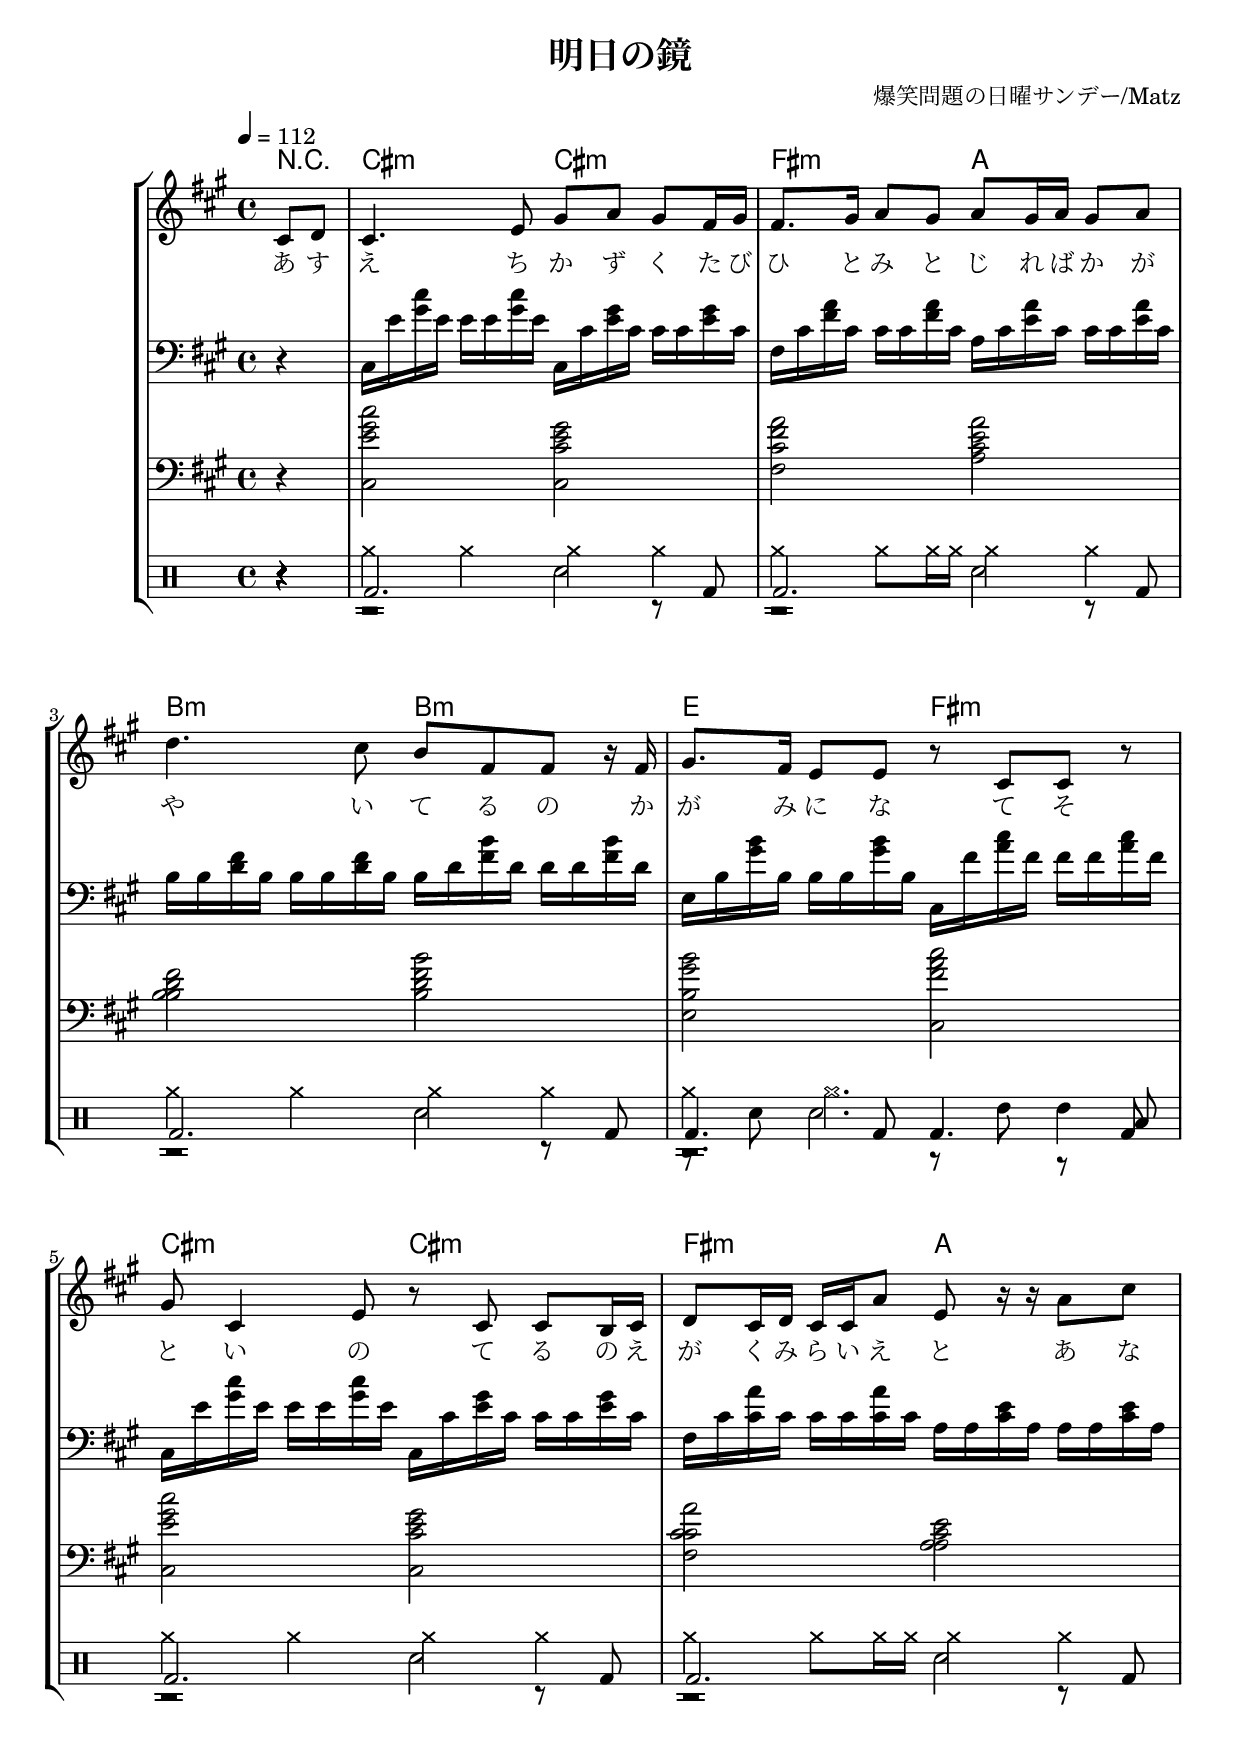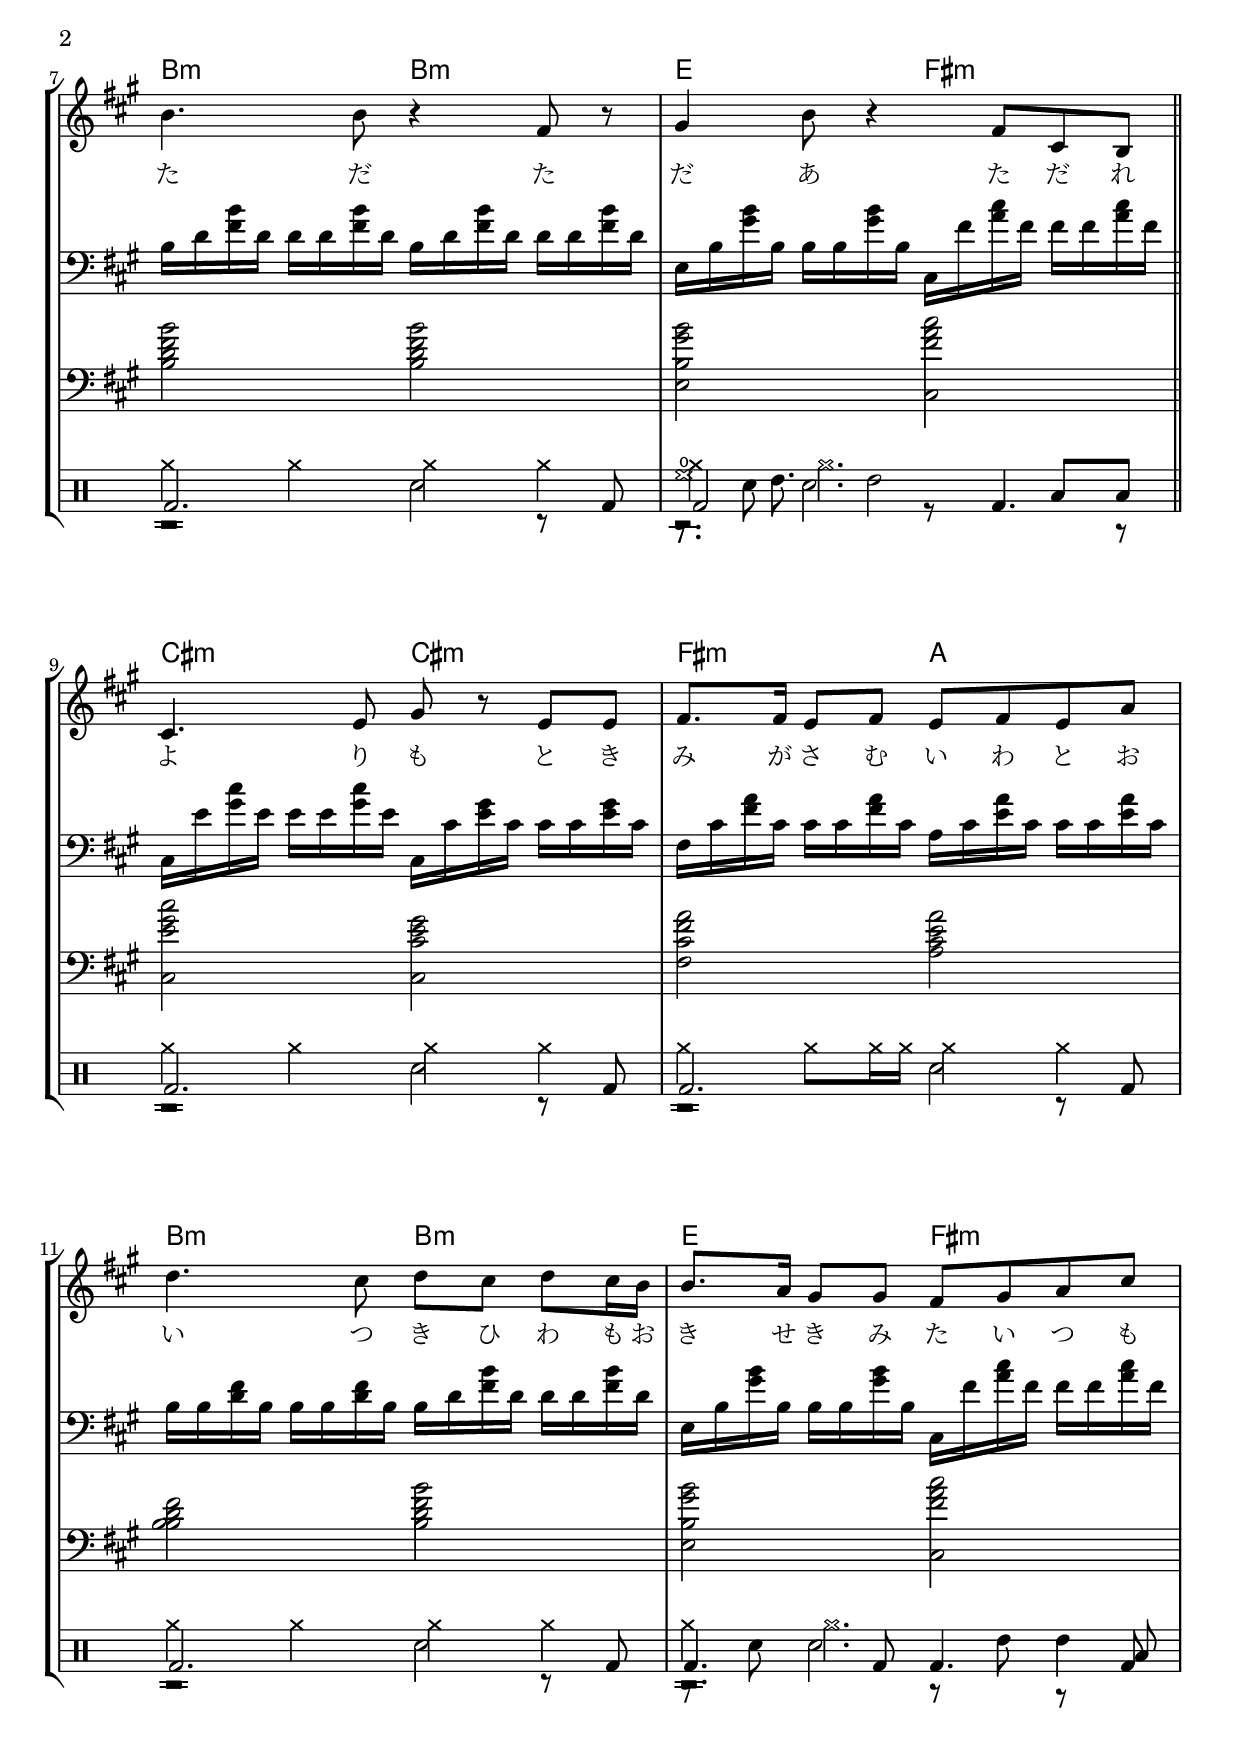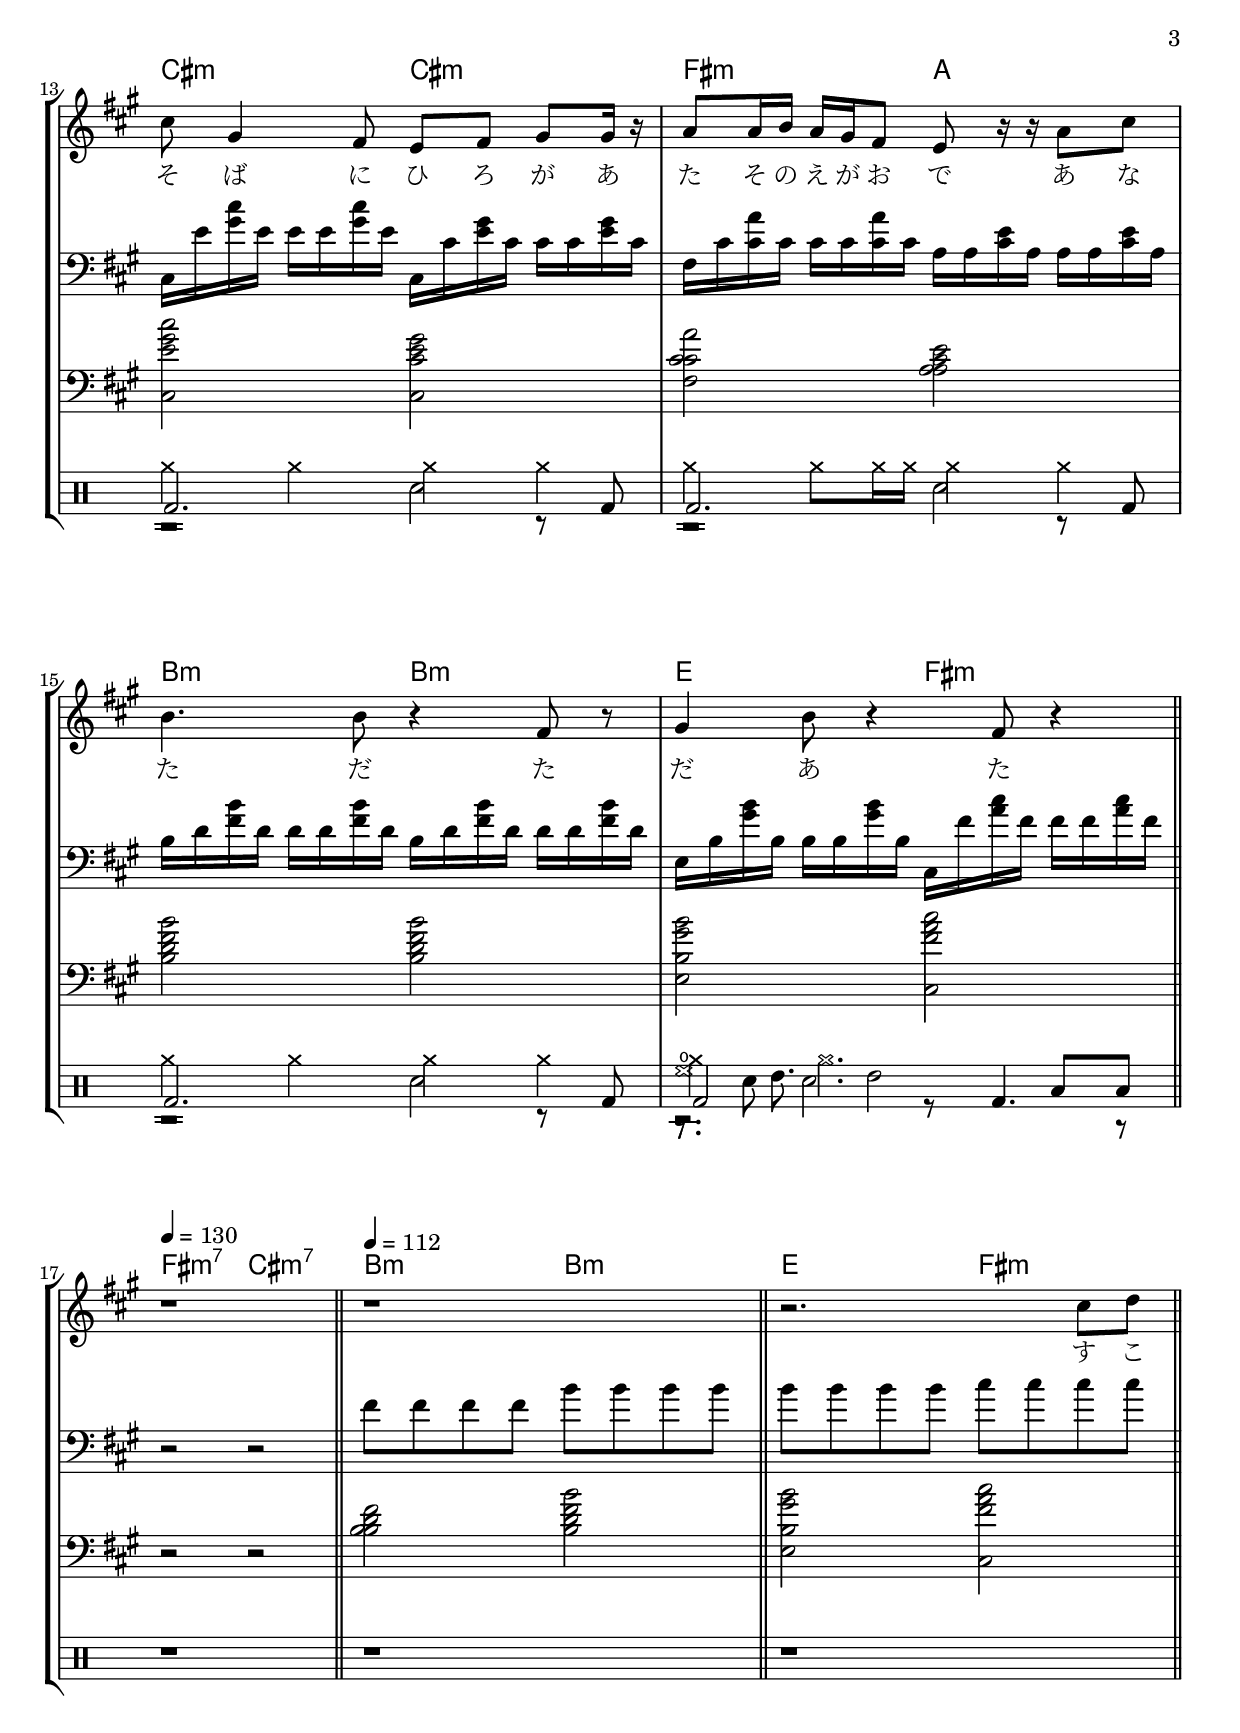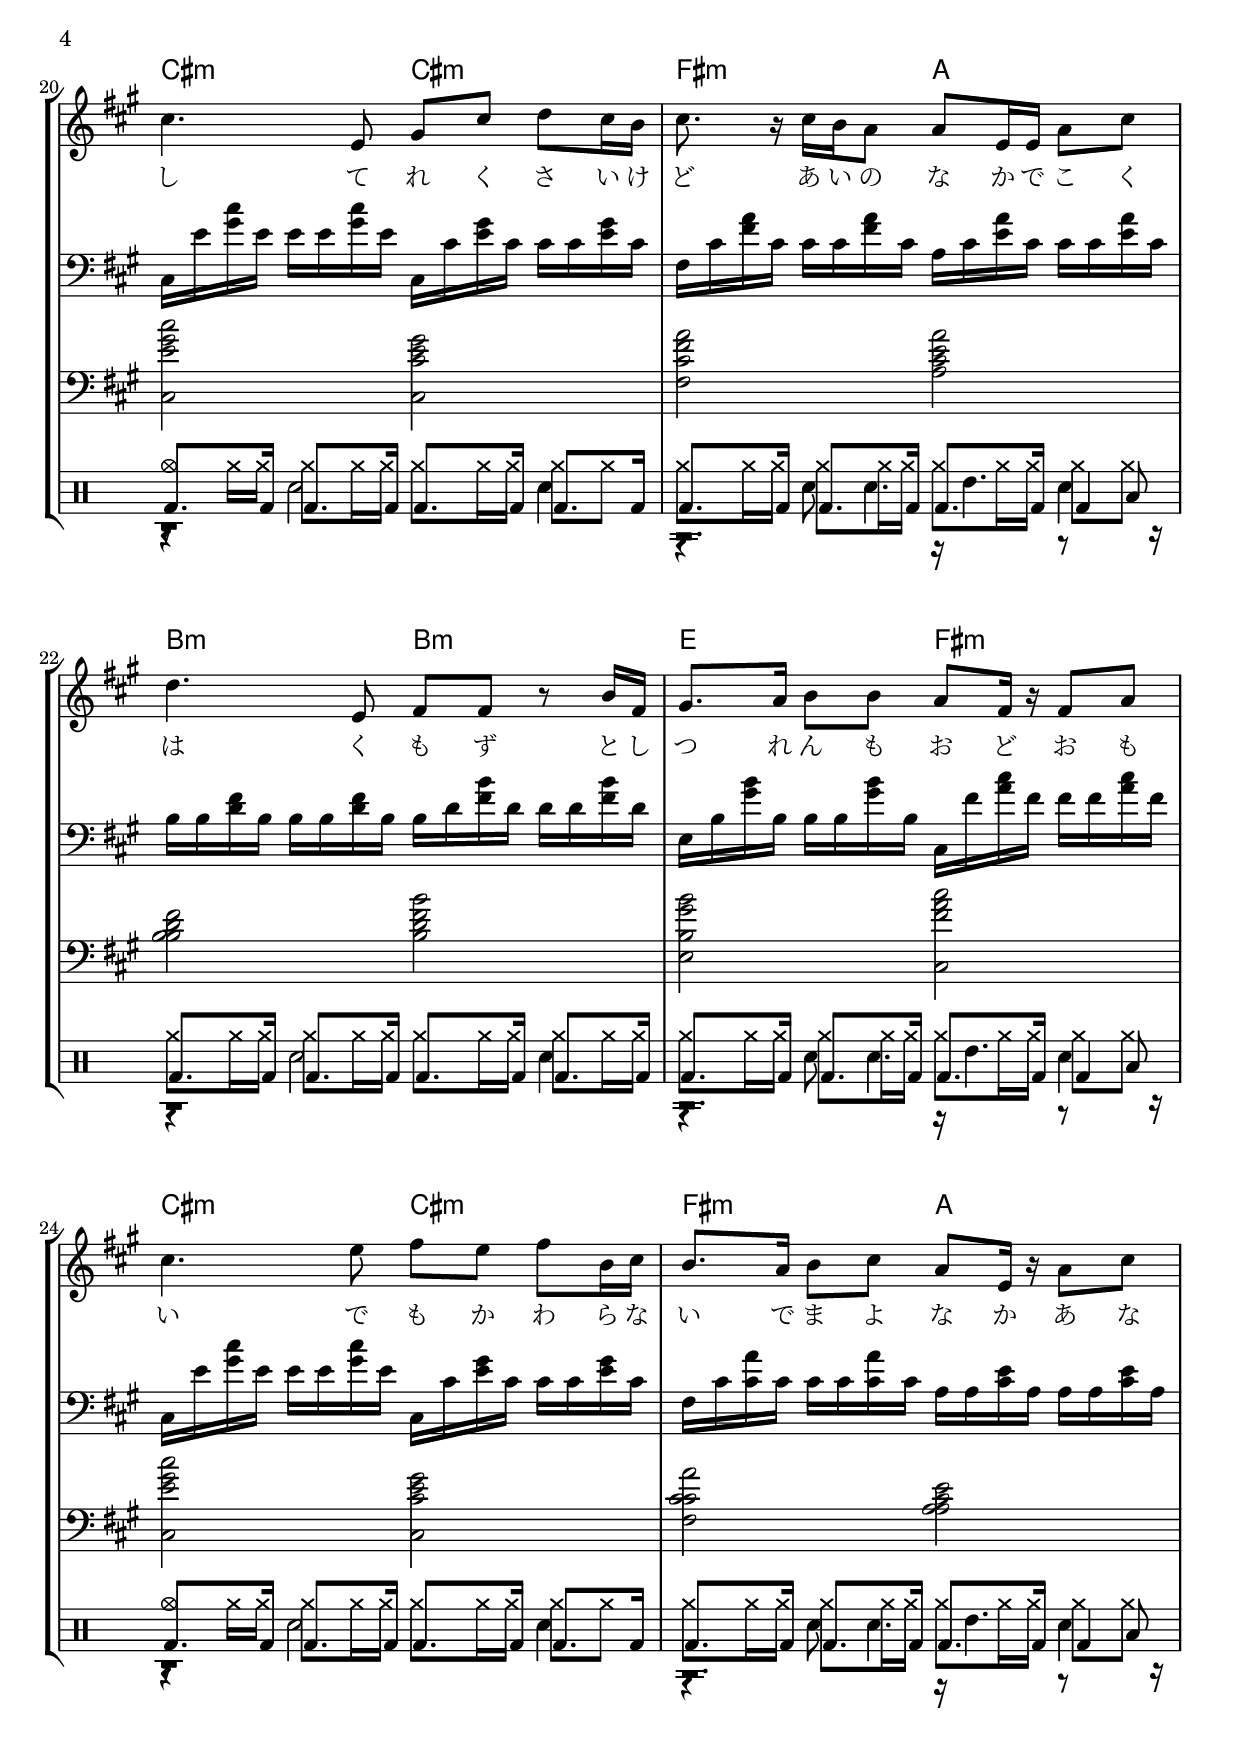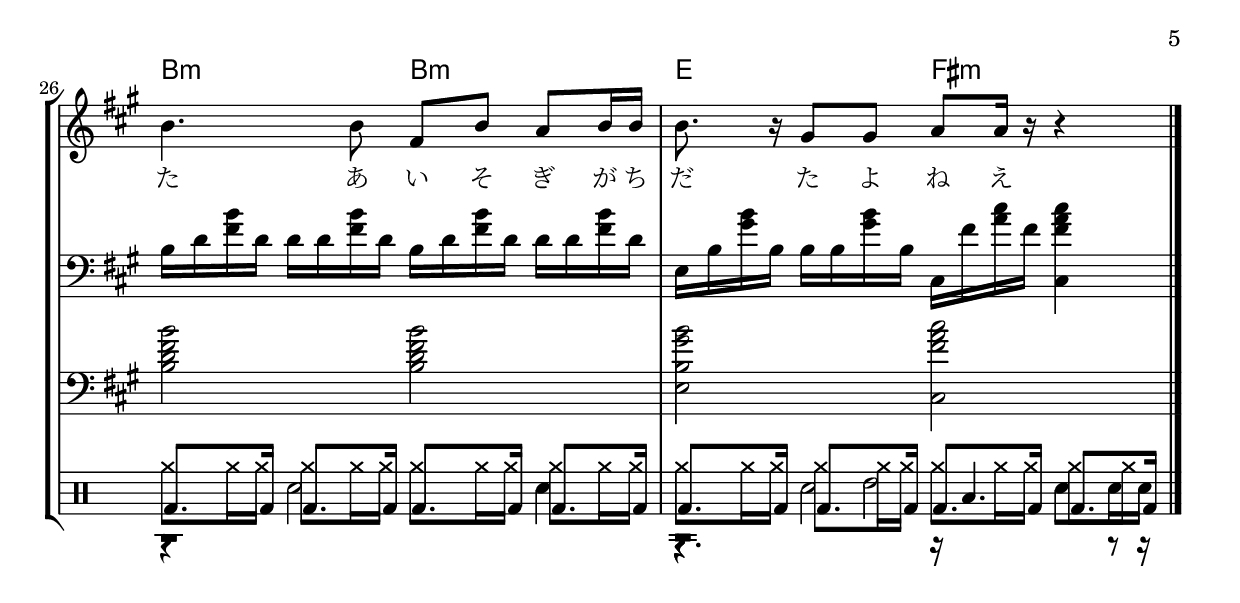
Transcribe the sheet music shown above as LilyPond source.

\version "2.12.1"

\header {
	title = \markup {明日の鏡}
	composer = \markup \center-column {爆笑問題の日曜サンデー/Matz}
}

harmony = \chordmode {
		r4cis2:m cis:m fis:m a b:m b:m e fis:m cis:m cis:m fis:m a b:m b:m e fis:m 

	cis:m cis:m fis:m a b:m b:m e fis:m cis:m cis:m fis:m a b:m b:m e fis:m 

	fis:min7 cis:min7 

	b:m b:m 

	e fis:m 

	cis:m cis:m fis:m a b:m b:m e fis:m cis:m cis:m fis:m a b:m b:m e fis:m 
}

melody = {
	\set Staff.midiInstrument = #"fss0.35"
	\partial 8*2
		\key a \major
	\tempo 4 = 112
cis'8  d'8 
	cis'4.  e'8  gis'8  a'8  gis'8  fis'16  gis'16 
	fis'8.  gis'16  a'8  gis'8  a'8  gis'16  a'16  gis'8  a'8 
	d''4.  cis''8  b'8  fis'8  fis'8  r16  fis'16 
	gis'8.  fis'16  e'8  e'8  r8  cis'8  cis'8  r8 
	gis'8  cis'4  e'8  r8  cis'8  cis'8  b16  cis'16 
	d'8  cis'16  d'16  cis'16  cis'16  a'8  e'8  r16  r16  a'8  cis''8 
	b'4.  b'8  r4  fis'8  r8 
	gis'4  b'8  r4  fis'8  	\set Staff.midiInstrument = #"fss0.32"
	cis'8  b8 
	cis'4.  e'8  gis'8  r8  e'8  e'8 
	fis'8.  fis'16  e'8  fis'8  e'8  fis'8  e'8  a'8 
	d''4.  cis''8  d''8  cis''8  d''8  cis''16  b'16 
	b'8.  a'16  gis'8  gis'8  fis'8  gis'8  a'8  cis''8 
	cis''8  gis'4  fis'8  e'8  fis'8  gis'8  gis'16  r16 
	a'8  a'16  b'16  a'16  gis'16  fis'8  e'8  r16  r16  a'8  cis''8 
	b'4.  b'8  r4  fis'8  r8 
	gis'4  b'8  r4  fis'8  	r4 	\tempo 4 = 130
	r1   
	\tempo 4 = 112
	r1   
	r2. 
	\set Staff.midiInstrument = #"fss0.35"
	cis''8  d''8 
	cis''4.  e'8  gis'8  cis''8  d''8  cis''16  b'16 
	cis''8.  r16  cis''16  b'16  a'8  a'8  e'16  e'16  a'8  cis''8 
	d''4.  e'8  fis'8  fis'8  r8  b'16  fis'16 
	gis'8.  a'16  b'8  b'8  a'8  fis'16  r16  fis'8  a'8 
	cis''4.  e''8  fis''8  e''8  fis''8  b'16  cis''16 
	b'8.  a'16  b'8  cis''8  a'8  e'16  r16  a'8  cis''8 
	b'4.  b'8  fis'8  b'8  a'8  b'16  b'16 
	b'8.  r16  gis'8  gis'8  a'8  a'16  r16  	r4 	\bar "|."
}

words = \lyricmode {
	あ  す  え  ち  か  ず  く  た  び  ひ  と  み  と  じ  れ  ば  か  が  や  い  て  る  の  か  が  み  に  な  て  そ  と  い  の  て  る  の  え  が  く  み  ら  い  え  と  あ  な  た  だ  た  だ  あ  た  
	だ  れ  よ  り  も  と  き  み  が  さ  む  い  わ  と  お  い  つ  き  ひ  わ  も  お  き  せ  き  み  た  い  つ  も  そ  ば  に  ひ  ろ  が  あ  た  そ  の  え  が  お  で  あ  な  た  だ  た  だ  あ  た  
	
	
	
	す  こ  し  て  れ  く  さ  い  け  ど  あ  い  の  な  か  で  こ  く  は  く  も  ず  と  し  つ  れ  ん  も  お  ど  お  も  い  で  も  か  わ  ら  な  い  で  ま  よ  な  か  あ  な  た  あ  い  そ  ぎ  が  ち  だ  た  よ  ね  え  
}

tempochange = {
	\tempo 4 = 112
	r1 | r1 | r1 | r1 | r1 | r1 | r1 | r1 \bar "||"
	\tempo 4 = 112
	r1 | r1 | r1 | r1 | r1 | r1 | r1 | r1 \bar "||"
	\tempo 4 = 130
	r1 \bar "||"
	\tempo 4 = 112
	r1 \bar "||"
	\tempo 4 = 112
	r1 \bar "||"
	\tempo 4 = 112
	r1 | r1 | r1 | r1 | r1 | r1 | r1 | r1 \bar "|."
}

mainacc = {
	\clef bass
	\set Staff.midiInstrument = #"orchestral strings"
	\key a \major
	\tempo 4 = 112
	\partial 8*2
	r4	cis16 e' <gis' cis''> e' e' e' <gis' cis''> e'
	cis16 cis' <e' gis'> cis' cis' cis' <e' gis'> cis'
	fis16 cis' <fis' a'> cis' cis' cis' <fis' a'> cis'
	a16 cis' <e' a'> cis' cis' cis' <e' a'> cis'
	b16 b <d' fis'> b b b <d' fis'> b
	b16 d' <fis' b'> d' d' d' <fis' b'> d'
	e16 b <gis' b'> b b b <gis' b'> b
	cis16 fis' <a' cis''> fis' fis' fis' <a' cis''> fis'
	cis16 e' <gis' cis''> e' e' e' <gis' cis''> e'
	cis16 cis' <e' gis'> cis' cis' cis' <e' gis'> cis'
	fis16 cis' <cis' a'> cis' cis' cis' <cis' a'> cis'
	a16 a <cis' e'> a a a <cis' e'> a
	b16 d' <fis' b'> d' d' d' <fis' b'> d'
	b16 d' <fis' b'> d' d' d' <fis' b'> d'
	e16 b <gis' b'> b b b <gis' b'> b
	cis16 fis' <a' cis''> fis' fis' fis' <a' cis''> fis'
	\bar "||"

	\set Staff.midiInstrument = #"orchestral strings"
	cis16 e' <gis' cis''> e' e' e' <gis' cis''> e'
	cis16 cis' <e' gis'> cis' cis' cis' <e' gis'> cis'
	fis16 cis' <fis' a'> cis' cis' cis' <fis' a'> cis'
	a16 cis' <e' a'> cis' cis' cis' <e' a'> cis'
	b16 b <d' fis'> b b b <d' fis'> b
	b16 d' <fis' b'> d' d' d' <fis' b'> d'
	e16 b <gis' b'> b b b <gis' b'> b
	cis16 fis' <a' cis''> fis' fis' fis' <a' cis''> fis'
	cis16 e' <gis' cis''> e' e' e' <gis' cis''> e'
	cis16 cis' <e' gis'> cis' cis' cis' <e' gis'> cis'
	fis16 cis' <cis' a'> cis' cis' cis' <cis' a'> cis'
	a16 a <cis' e'> a a a <cis' e'> a
	b16 d' <fis' b'> d' d' d' <fis' b'> d'
	b16 d' <fis' b'> d' d' d' <fis' b'> d'
	e16 b <gis' b'> b b b <gis' b'> b
	cis16 fis' <a' cis''> fis' fis' fis' <a' cis''> fis'
	\bar "||"

	\set Staff.midiInstrument = #"Acoustic grand"
	\tempo 4 = 130
	r2
	r2
	\bar "||"

	\set Staff.midiInstrument = #"Viola"
	\tempo 4 = 112
	fis'8 fis'8 fis'8 fis'8
	b'8 b'8 b'8 b'8
	\bar "||"

	\set Staff.midiInstrument = #"Viola"
	b'8 b'8 b'8 b'8
	cis''8 cis''8 cis''8 cis''8
	\bar "||"

	\set Staff.midiInstrument = #"Viola"
	cis16 e' <gis' cis''> e' e' e' <gis' cis''> e'
	cis16 cis' <e' gis'> cis' cis' cis' <e' gis'> cis'
	fis16 cis' <fis' a'> cis' cis' cis' <fis' a'> cis'
	a16 cis' <e' a'> cis' cis' cis' <e' a'> cis'
	b16 b <d' fis'> b b b <d' fis'> b
	b16 d' <fis' b'> d' d' d' <fis' b'> d'
	e16 b <gis' b'> b b b <gis' b'> b
	cis16 fis' <a' cis''> fis' fis' fis' <a' cis''> fis'
	cis16 e' <gis' cis''> e' e' e' <gis' cis''> e'
	cis16 cis' <e' gis'> cis' cis' cis' <e' gis'> cis'
	fis16 cis' <cis' a'> cis' cis' cis' <cis' a'> cis'
	a16 a <cis' e'> a a a <cis' e'> a
	b16 d' <fis' b'> d' d' d' <fis' b'> d'
	b16 d' <fis' b'> d' d' d' <fis' b'> d'
	e16 b <gis' b'> b b b <gis' b'> b
	cis16 fis' <a' cis''> fis' <cis fis' a' cis''>4
	\bar "|."
}

subacc = {
	\clef bass
	\set Staff.midiInstrument = #"Pad 4 (choir)"
	\key a \major
	\tempo 4 = 112
	\partial 8*2
	r4	<cis e' gis' cis''>2
	<cis cis' e' gis'>2
	<fis cis' fis' a'>2
	<a cis' e' a'>2
	<b b d' fis'>2
	<b d' fis' b'>2
	<e b gis' b'>2
	<cis fis' a' cis''>2
	<cis e' gis' cis''>2
	<cis cis' e' gis'>2
	<fis cis' cis' a'>2
	<a a cis' e'>2
	<b d' fis' b'>2
	<b d' fis' b'>2
	<e b gis' b'>2
	<cis fis' a' cis''>2
	\bar "||"

	\set Staff.midiInstrument = #"Pad 4 (choir)"
	<cis e' gis' cis''>2
	<cis cis' e' gis'>2
	<fis cis' fis' a'>2
	<a cis' e' a'>2
	<b b d' fis'>2
	<b d' fis' b'>2
	<e b gis' b'>2
	<cis fis' a' cis''>2
	<cis e' gis' cis''>2
	<cis cis' e' gis'>2
	<fis cis' cis' a'>2
	<a a cis' e'>2
	<b d' fis' b'>2
	<b d' fis' b'>2
	<e b gis' b'>2
	<cis fis' a' cis''>2
	\bar "||"

	\set Staff.midiInstrument = #"Acoustic grand"
	\tempo 4 = 130
	r2
	r2
	\bar "||"

	\set Staff.midiInstrument = #"Pad 4 (choir)"
	\tempo 4 = 112
	<b b d' fis'>2
	<b d' fis' b'>2
	\bar "||"

	\set Staff.midiInstrument = #"Pad 4 (choir)"
	<e b gis' b'>2
	<cis fis' a' cis''>2
	\bar "||"

	\set Staff.midiInstrument = #"Pad 4 (choir)"
	<cis e' gis' cis''>2
	<cis cis' e' gis'>2
	<fis cis' fis' a'>2
	<a cis' e' a'>2
	<b b d' fis'>2
	<b d' fis' b'>2
	<e b gis' b'>2
	<cis fis' a' cis''>2
	<cis e' gis' cis''>2
	<cis cis' e' gis'>2
	<fis cis' cis' a'>2
	<a a cis' e'>2
	<b d' fis' b'>2
	<b d' fis' b'>2
	<e b gis' b'>2
	<cis fis' a' cis''>2
	\bar "|."
}

percA = {
	\drummode {
	\partial 8*2
	r4	cymr4 cymr4 cymr4 cymr4  |cymr4 cymr8 cymr16 cymr16 cymr4 cymr4  |cymr4 cymr4 cymr4 cymr4  |cymr4 cymr2.  |cymr4 cymr4 cymr4 cymr4  |cymr4 cymr8 cymr16 cymr16 cymr4 cymr4  |cymr4 cymr4 cymr4 cymr4  |cymr4 cymr2.  \bar "||"
	cymr4 cymr4 cymr4 cymr4  |cymr4 cymr8 cymr16 cymr16 cymr4 cymr4  |cymr4 cymr4 cymr4 cymr4  |cymr4 cymr2.  |cymr4 cymr4 cymr4 cymr4  |cymr4 cymr8 cymr16 cymr16 cymr4 cymr4  |cymr4 cymr4 cymr4 cymr4  |cymr4 cymr2.  \bar "||"
	r1 \bar "||"
	r1 \bar "||"
	r1 \bar "||"
	r8 cymr16 cymr16 cymr8 cymr16 cymr16 cymr8 cymr16 cymr16 cymr8 cymr8  |cymr8 cymr16 cymr16 cymr8 cymr16 cymr16 cymr8 cymr16 cymr16 cymr8 cymr8  |cymr8 cymr16 cymr16 cymr8 cymr16 cymr16 cymr8 cymr16 cymr16 cymr8 cymr16 cymr16  |cymr8 cymr16 cymr16 cymr8 cymr16 cymr16 cymr8 cymr16 cymr16 cymr8 cymr8  |r8 cymr16 cymr16 cymr8 cymr16 cymr16 cymr8 cymr16 cymr16 cymr8 cymr8  |cymr8 cymr16 cymr16 cymr8 cymr16 cymr16 cymr8 cymr16 cymr16 cymr8 cymr8  |cymr8 cymr16 cymr16 cymr8 cymr16 cymr16 cymr8 cymr16 cymr16 cymr8 cymr16 cymr16  |cymr8 cymr16 cymr16 cymr8 cymr16 cymr16 cymr8 cymr16 cymr16 cymr8 cymr8  \bar "|."
	}
}

percB = {
	\drummode {
	\partial 8*2
	r4	r2 sn2  |r2 sn2  |r2 sn2  |r8 sn8 sn2.  |r2 sn2  |r2 sn2  |r2 sn2  |r8 sn8 sn2.  \bar "||"
	r2 sn2  |r2 sn2  |r2 sn2  |r8 sn8 sn2.  |r2 sn2  |r2 sn2  |r2 sn2  |r8 sn8 sn2.  \bar "||"
	r1 \bar "||"
	r1 \bar "||"
	r1 \bar "||"
	r4 sn2 sn4  |r4 sn8 sn4. sn4  |r4 sn2 sn4  |r4 sn8 sn4. sn4  |r4 sn2 sn4  |r4 sn8 sn4. sn4  |r4 sn2 sn4  |r4 sn2 sn8 sn16 sn16  \bar "|."
	}
}

percC = {
	\drummode {
	\partial 8*2
	r4	bd2. r8 bd8  |bd2. r8 bd8  |bd2. r8 bd8  |bd4. bd8 bd4. bd8  |bd2. r8 bd8  |bd2. r8 bd8  |bd2. r8 bd8  |bd2 r8 bd4.  \bar "||"
	bd2. r8 bd8  |bd2. r8 bd8  |bd2. r8 bd8  |bd4. bd8 bd4. bd8  |bd2. r8 bd8  |bd2. r8 bd8  |bd2. r8 bd8  |bd2 r8 bd4.  \bar "||"
	r1 \bar "||"
	r1 \bar "||"
	r1 \bar "||"
	bd8. bd16 bd8. bd16 bd8. bd16 bd8. bd16  |bd8. bd16 bd8. bd16 bd8. bd16 bd4  |bd8. bd16 bd8. bd16 bd8. bd16 bd8. bd16  |bd8. bd16 bd8. bd16 bd8. bd16 bd4  |bd8. bd16 bd8. bd16 bd8. bd16 bd8. bd16  |bd8. bd16 bd8. bd16 bd8. bd16 bd4  |bd8. bd16 bd8. bd16 bd8. bd16 bd8. bd16  |bd8. bd16 bd8. bd16 bd8. bd16 bd8. bd16  \bar "|."
	}
}

percD = {
	\drummode {
	\partial 8*2
	r4	r1 |r1 |r1 |r2 r8 tommh8 tommh4  |r1 |r1 |r1 |r8. tommh8. tommh2 r8  \bar "||"
	r1 |r1 |r1 |r2 r8 tommh8 tommh4  |r1 |r1 |r1 |r8. tommh8. tommh2 r8  \bar "||"
	r1 \bar "||"
	r1 \bar "||"
	r1 \bar "||"
	r1  |r2 r16 tommh4. r16  |r1  |r2 r16 tommh4. r16  |r1  |r2 r16 tommh4. r16  |r1  |r4. tommh2 r8  \bar "|."
	}
}

percE = {
	\drummode {
	\partial 8*2
	r4	r1 |r1 |r1 |r2. r8 toml8  |r1 |r1 |r1 |r2. toml8 toml8  \bar "||"
	r1 |r1 |r1 |r2. r8 toml8  |r1 |r1 |r1 |r2. toml8 toml8  \bar "||"
	r1 \bar "||"
	r1 \bar "||"
	r1 \bar "||"
	r1  |r2. r8 toml8  |r1  |r2. r8 toml8  |r1  |r2. r8 toml8  |r1  |r2 r16 toml4. r16  \bar "|."
	}
}

percF = {
	\drummode {
	\partial 8*2
	r4	r1 |r1 |r1 |r1 |r1 |r1 |r1 |hho1  \bar "||"
	r1 |r1 |r1 |r1 |r1 |r1 |r1 |hho1  \bar "||"
	r1 \bar "||"
	r1 \bar "||"
	r1 \bar "||"
	cymc1  |r1 |r1 |r1 |cymc1  |r1 |r1 |r1 \bar "|."
	}
}

\score {
	<<
		\new StaffGroup <<
			\new ChordNames {\harmony}
			\new Voice = "melody" {\melody}
			\new Lyrics \lyricsto "melody" \words
			\new Staff = "mainacc" {\mainacc}
			\new Staff = "subacc" {\subacc}
			\new DrumStaff <<
				\new DrumVoice {\percA}
				\new DrumVoice {\percB}
				\new DrumVoice {\percC}
				\new DrumVoice {\percD}
				\new DrumVoice {\percE}
				\new DrumVoice {\percF}
			>>
		>>
	>>
	\layout { }
}
